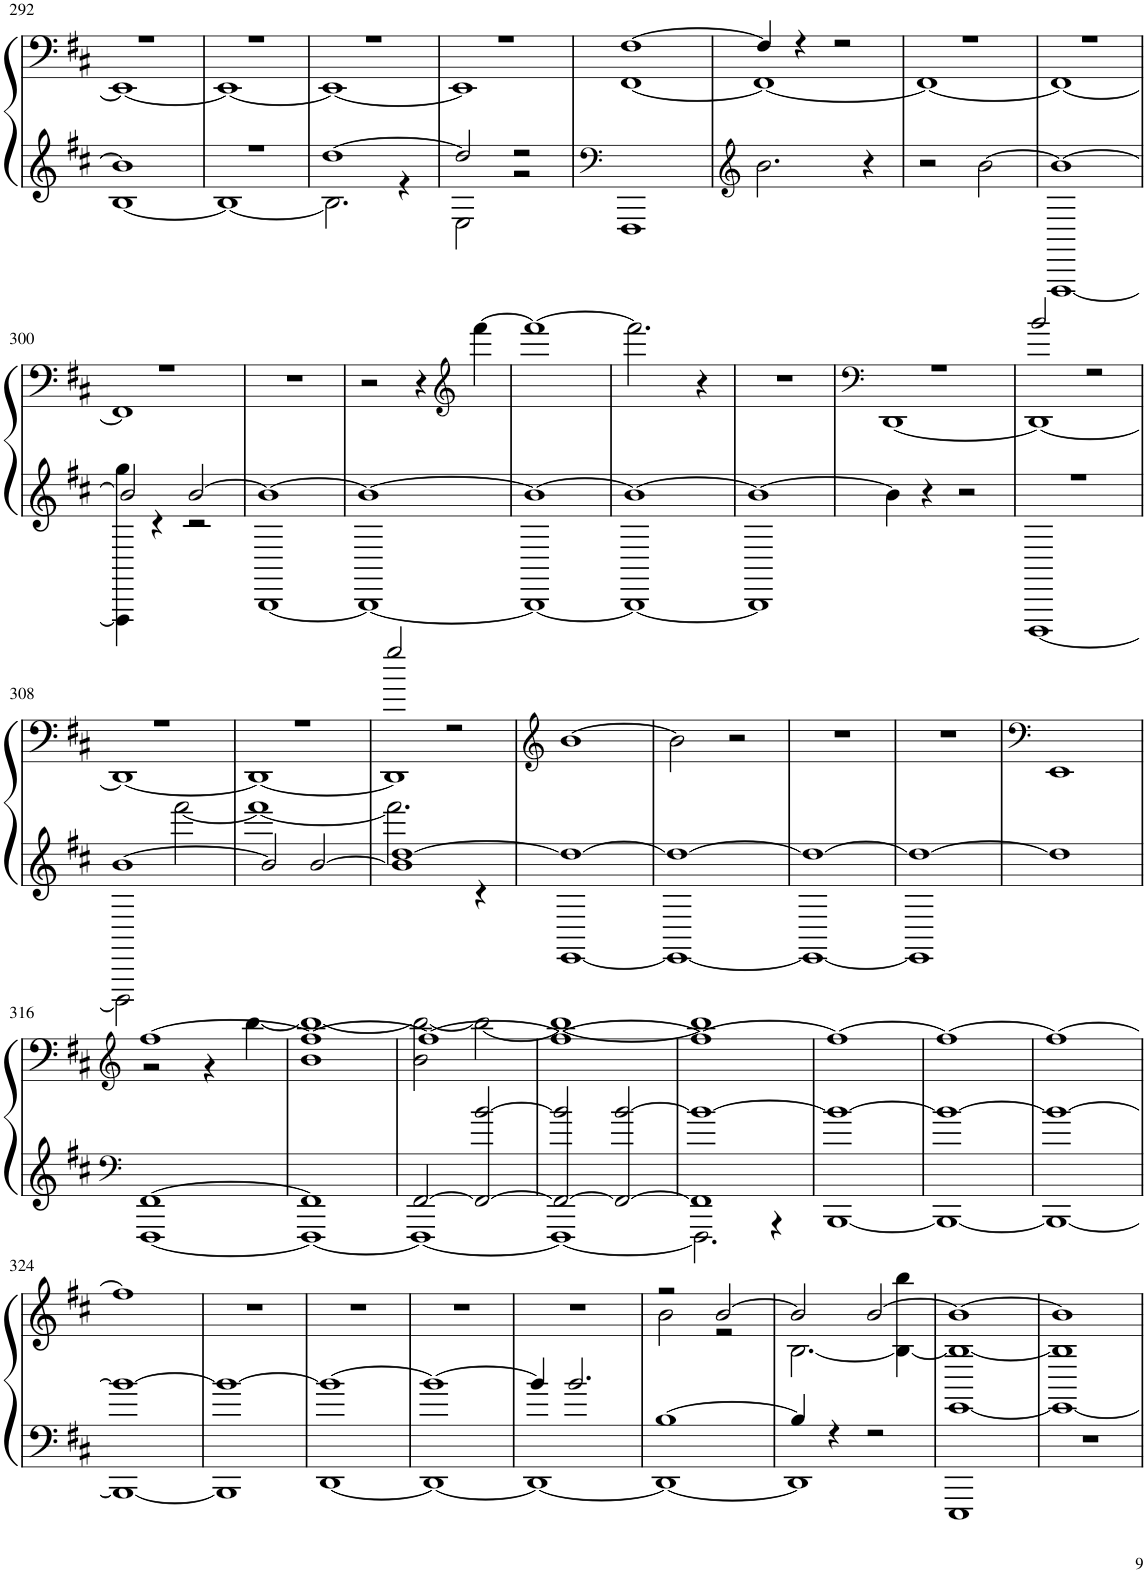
**kern	**kern
*part1	*part1
*staff2	*staff1
*I"Piano	*
*I'Pno.	*
!!LO:PB:g=z
*clefG2	*clefF4
*k[f#c#]	*k[f#c#]
*M4/4	*M4/4
=292	=292
*^	*^
1b]	[1B	1r	1EE_
=293	=293	=293	=293
1r	1B_	1r	1EE_
=294	=294	=294	=294
[1dd	2.B\]	1r	1EE_
.	4r	.	.
=295	=295	=295	=295
2dd/]	2E\	1r	1EE]
2r	2r	.	.
*v	*v	*	*
=296	=296	=296
*clefF4	*	*
1FFF#	[1F#	[1FF#
=297	=297	=297
*clefG2	*	*
2.b\	4F#/]	1FF#_
.	4r	.
.	2r	.
4r	.	.
=298	=298	=298
2r	1r	1FF#_
[2b\	.	.
=299	=299	=299
*^	*	*
1b_	[1FFF#	1r	1FF#_
!!LO:LB:g=z	!!
=300	=300	=300	=300
2b/]	4FFF#\] 4gg\	1r	1FF#]
.	4r	.	.
[2b/	2r	.	.
*	*	*v	*v
=301	=301	=301
1b_	[1BBB	1r
=302	=302	=302
1b_	1BBB_	2r
.	.	4r
*	*	*clefG2
.	.	[4fff#\
=303	=303	=303
1b_	1BBB_	1fff#_
=304	=304	=304
1b_	1BBB_	2.fff#\]
.	.	4r
=305	=305	=305
1b_	1BBB]	1r
*v	*v	*
=306	=306
*	*clefF4
*	*^
4b\]	1r	[1DD
4r	.	.
2r	.	.
=307	=307	=307
*^	*	*
1r	[1DDD	2b/	1DD_
.	.	2r	.
!!LO:LB:g=z	!!
=308	=308	=308	=308
[1b	2DDD\]	1r	1DD_
.	[2fff#\	.	.
=309	=309	=309	=309
2b/]	1fff#_	1r	1DD_
[2b/	.	.	.
=310	=310	=310	=310
1b] [1dd	2.fff#\]	2gg/	1DD]
.	.	2r	.
.	4r	.	.
*v	*v	*	*
*	*v	*v
=311	=311
*	*clefG2
[1EE 1dd_	[1b
=312	=312
1EE_ 1dd_	2b\]
.	2r
=313	=313
1EE_ 1dd_	1r
=314	=314
1EE] 1dd_	1r
=315	=315
*	*clefF4
1dd]	1EE
!!LO:LB:g=z
=316	=316
*clefF4	*clefG2
*^	*^
[1FF#	[1FFF#	[1ff#	2r
.	.	.	4r
.	.	.	[4bb\
=317	=317	=317	=317
1FF#]	1FFF#_	1ff#_	1b 1bb_
=318	=318	=318	=318
[2FF#/	1FFF#_	1ff#_	2b\ 2bb\_
2FF#/_ [2b/	.	.	2bb\_
=319	=319	=319	=319
2FF#/_ 2b/]	1FFF#_	1ff#_	1bb_
2FF#/_ [2b/	.	.	.
=320	=320	=320	=320
1FF#] 1b_	2.FFF#\]	1ff#_	1bb]
.	4r	.	.
*v	*v	*	*
*	*v	*v
=321	=321
[1BBB 1b_	1ff#_
=322	=322
1BBB_ 1b_	1ff#_
=323	=323
1BBB_ 1b_	1ff#_
!!LO:LB:g=z
=324	=324
1BBB_ 1b_	1ff#]
=325	=325
1BBB] 1b_	1r
=326	=326
*^	*
1b_	[1DD	1r
=327	=327	=327
1b_	1DD_	1r
=328	=328	=328
4b/]	1DD_	1r
2.b/	.	.
=329	=329	=329
*	*	*^
[1B	1DD_	2r	2b\
.	.	[2b/	2r
=330	=330	=330	=330
4B/]	1DD]	2b/]	[2.B\
4r	.	.	.
2r	.	[2b/	.
.	.	.	4B\_ 4bb\
*v	*v	*	*
=331	=331	=331
1EEE	1b_	[1EE 1B_
=332	=332	=332
1r	1b]	1EE_ 1B]
*	*v	*v
=	=
*-	*-
